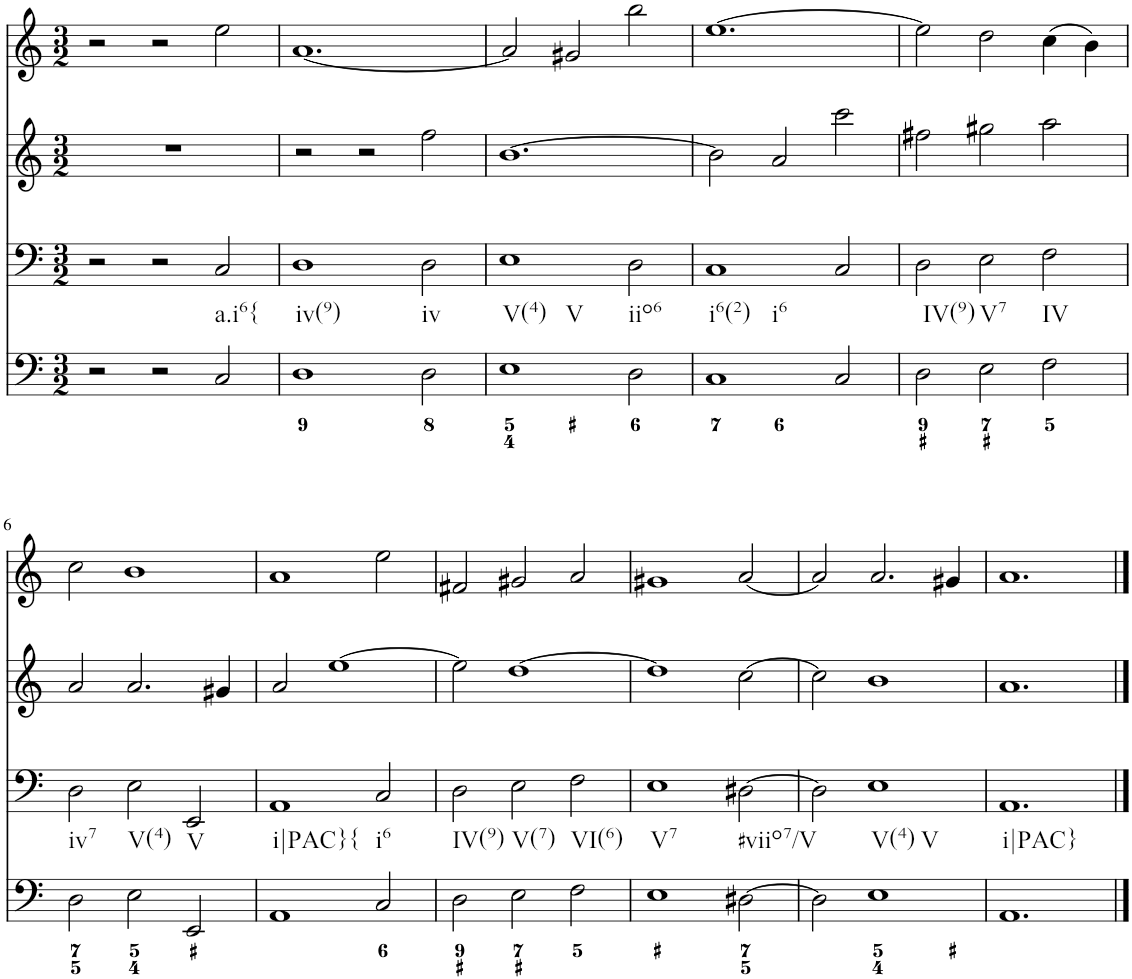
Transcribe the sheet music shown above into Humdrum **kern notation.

**kern	**kern	**kern	**kern
*part4	*part3	*part2	*part1
*staff4	*staff3	*staff2	*staff1
*I"Piano	*I"Piano	*I"Piano	*I"Piano
*I'Pno	*I'Pno	*I'Pno	*I'Pno
*clefF4	*clefF4	*clefG2	*clefG2
*k[]	*k[]	*k[]	*k[]
*M3/2	*M3/2	*M3/2	*M3/2
=1	=1	=1	=1
2r	2r	1.r	2r
2r	2r	.	2r
!	!LO:TX:b:t=a.i6{	!	!
2C/	2C/	.	2ee\
=2	=2	=2	=2
!	!LO:TX:b:t=iv(9)	!	!
1D	1D	2r	[1.a
.	.	2r	.
!	!LO:TX:b:t=iv	!	!
2D\	2D\	2ff\	.
=3	=3	=3	=3
!	!LO:TX:b:t=V(4)	!	!
!	!LO:TX:b:t=V	!	!
1E	1E	[1.b	2a/]
.	.	.	2g#X/
!	!LO:TX:b:t=iio6	!	!
2D\	2D\	.	2bb\
=4	=4	=4	=4
!	!LO:TX:b:t=i6(2)	!	!
!	!LO:TX:b:t=i6	!	!
1C	1C	2b\]	[1.ee
.	.	2a/	.
2C/	2C/	2ccc\	.
=5	=5	=5	=5
!	!LO:TX:b:t=IV(9)	!	!
2D\	2D\	2ff#X\	2ee\]
!	!LO:TX:b:t=V7	!	!
2E\	2E\	2gg#X\	2dd\
!	!LO:TX:b:t=IV	!	!
2F\	2F\	2aa\	(4cc\
.	.	.	4b\)
!!LO:LB:g=z
=6	=6	=6	=6
!	!LO:TX:b:t=iv7	!	!
2D\	2D\	2a/	2cc\
!	!LO:TX:b:t=V(4)	!	!
2E\	2E\	2.a/	1b
!	!LO:TX:b:t=V	!	!
2EE/	2EE/	.	.
.	.	4g#X/	.
=7	=7	=7	=7
!	!LO:TX:b:t=i|PAC}{	!	!
1AA	1AA	2a/	1a
.	.	[1ee	.
!	!LO:TX:b:t=i6	!	!
2C/	2C/	.	2ee\
=8	=8	=8	=8
!	!LO:TX:b:t=IV(9)	!	!
2D\	2D\	2ee\]	2f#X/
!	!LO:TX:b:t=V(7)	!	!
2E\	2E\	[1dd	2g#X/
!	!LO:TX:b:t=VI(6)	!	!
2F\	2F\	.	2a/
=9	=9	=9	=9
!	!LO:TX:b:t=V7	!	!
1E	1E	1dd]	1g#X
!	!LO:TX:b:t=#viio7/V	!	!
[2D#X\	[2D#X\	[2cc\	[2a/
=10	=10	=10	=10
2D#\]	2D#\]	2cc\]	2a/]
!	!LO:TX:b:t=V(4)	!	!
!	!LO:TX:b:t=V	!	!
1E	1E	1b	2.a/
.	.	.	4g#X/
=11	=11	=11	=11
!	!LO:TX:b:t=i|PAC}	!	!
1.AA	1.AA	1.a	1.a
==	==	==	==
*-	*-	*-	*-
